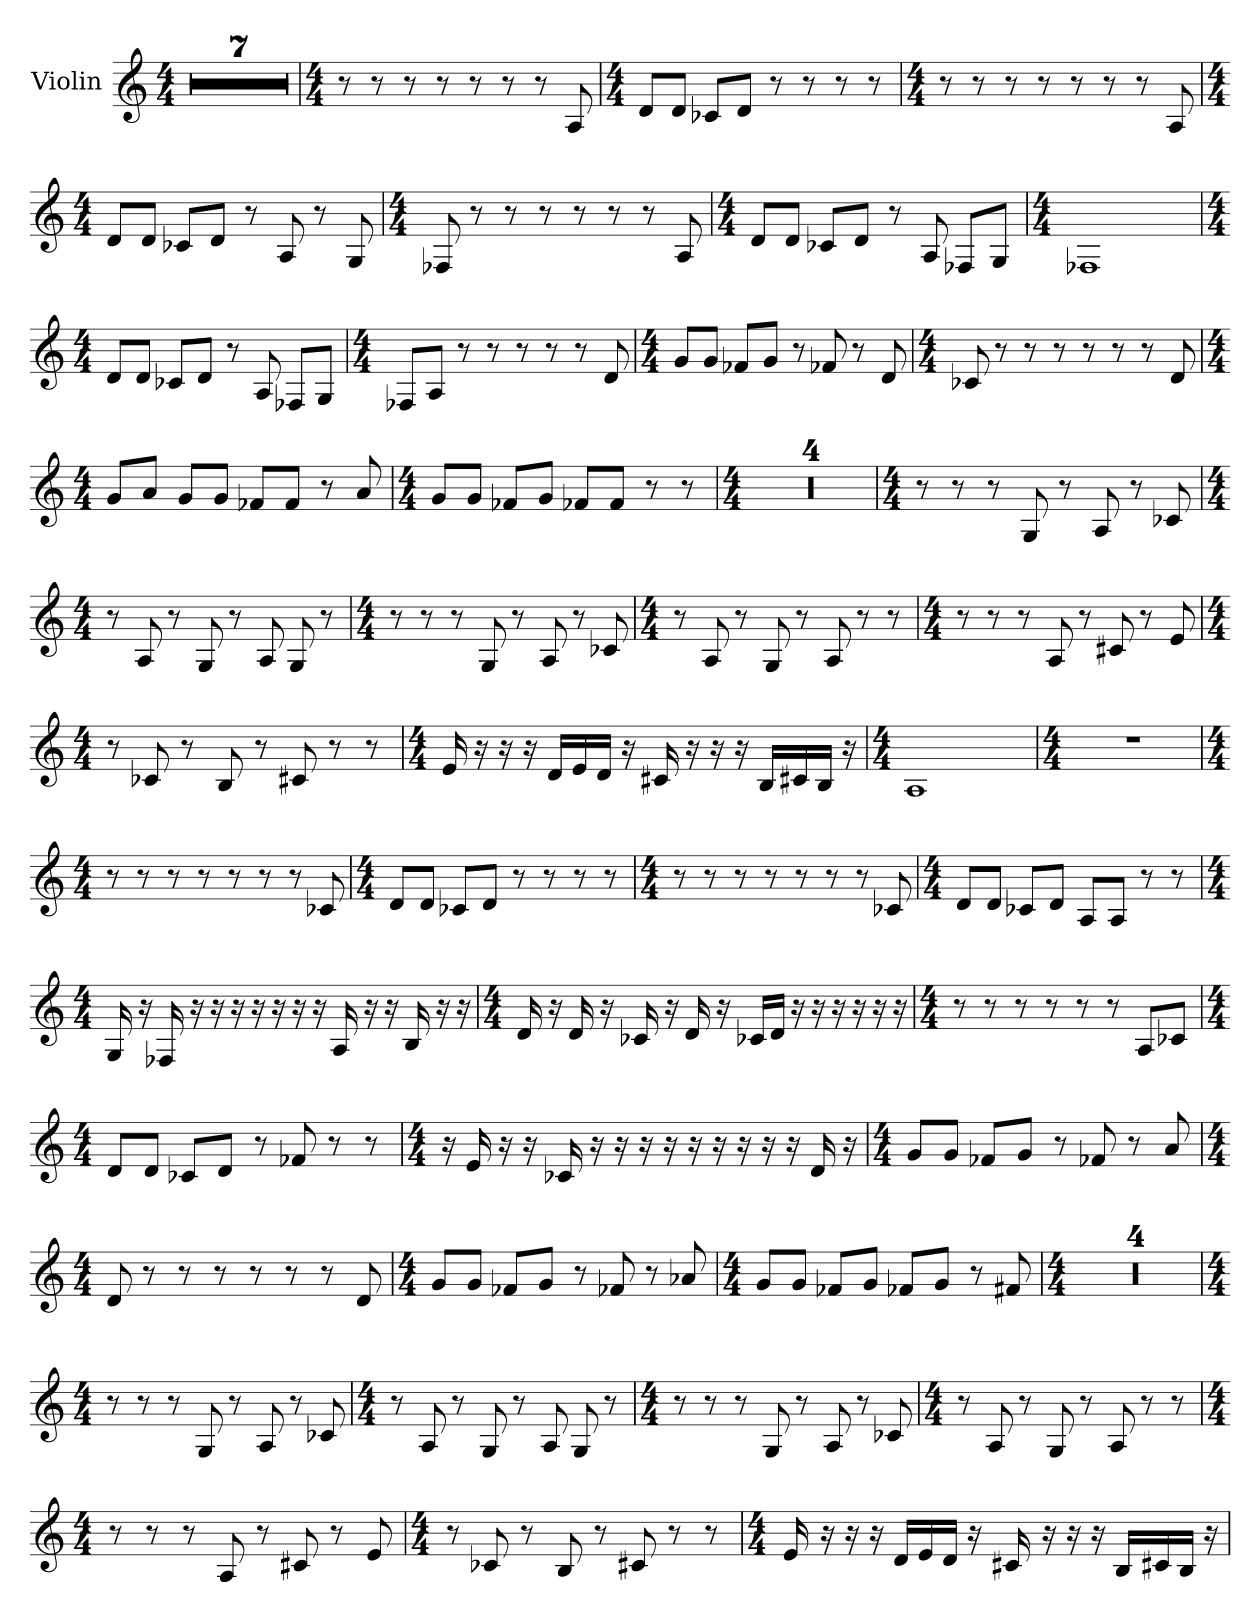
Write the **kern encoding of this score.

**kern
*part1
*staff1
*I"Violin
*I'Vln
*M4/4
=
1r
=
*M4/4
1r
=
*M4/4
1r
=
*M4/4
1r
=
*M4/4
1r
=
*M4/4
1r
=
*M4/4
1r
=
*M4/4
8r
8r
8r
8r
8r
8r
8r
8A
=
*M4/4
8dL
8dJ
8c-XL
8dJ
8r
8r
8r
8r
=
*M4/4
8r
8r
8r
8r
8r
8r
8r
8A
=
*M4/4
8dL
8dJ
8c-XL
8dJ
8r
8A
8r
8G
=
*M4/4
8F-X
8r
8r
8r
8r
8r
8r
8A
=
*M4/4
8dL
8dJ
8c-XL
8dJ
8r
8A
8F-XL
8GJ
=
*M4/4
1F-X
=
*M4/4
8dL
8dJ
8c-XL
8dJ
8r
8A
8F-XL
8GJ
=
*M4/4
8F-XL
8AJ
8r
8r
8r
8r
8r
8d
=
*M4/4
8gL
8gJ
8f-XL
8gJ
8r
8f-X
8r
8d
=
*M4/4
8c-X
8r
8r
8r
8r
8r
8r
8d
=
*M4/4
8gL
8aJ
8gL
8gJ
8f-XL
8f-J
8r
8a
=
*M4/4
8gL
8gJ
8f-XL
8gJ
8f-XL
8f-J
8r
8r
=
*M4/4
1r
=
*M4/4
1r
=
*M4/4
1r
=
*M4/4
1r
=
*M4/4
8r
8r
8r
8G
8r
8A
8r
8c-X
=
*M4/4
8r
8A
8r
8G
8r
8A
8G
8r
=
*M4/4
8r
8r
8r
8G
8r
8A
8r
8c-X
=
*M4/4
8r
8A
8r
8G
8r
8A
8r
8r
=
*M4/4
8r
8r
8r
8A
8r
8c#X
8r
8e
=
*M4/4
8r
8c-X
8r
8B
8r
8c#X
8r
8r
=
*M4/4
16e
16r
16r
16r
16dLL
16e
16dJJ
16r
16c#X
16r
16r
16r
16BLL
16c#X
16BJJ
16r
=
*M4/4
1A
=
*M4/4
1r
=
*M4/4
8r
8r
8r
8r
8r
8r
8r
8c-X
=
*M4/4
8dL
8dJ
8c-XL
8dJ
8r
8r
8r
8r
=
*M4/4
8r
8r
8r
8r
8r
8r
8r
8c-X
=
*M4/4
8dL
8dJ
8c-XL
8dJ
8AL
8AJ
8r
8r
=
*M4/4
16G
16r
16F-X
16r
16r
16r
16r
16r
16r
16r
16A
16r
16r
16B
16r
16r
=
*M4/4
16d
16r
16d
16r
16c-X
16r
16d
16r
16c-XLL
16dJJ
16r
16r
16r
16r
16r
16r
=
*M4/4
8r
8r
8r
8r
8r
8r
8AL
8c-XJ
=
*M4/4
8dL
8dJ
8c-XL
8dJ
8r
8f-X
8r
8r
=
*M4/4
16r
16e
16r
16r
16c-X
16r
16r
16r
16r
16r
16r
16r
16r
16r
16d
16r
=
*M4/4
8gL
8gJ
8f-XL
8gJ
8r
8f-X
8r
8a
=
*M4/4
8d
8r
8r
8r
8r
8r
8r
8d
=
*M4/4
8gL
8gJ
8f-XL
8gJ
8r
8f-X
8r
8a-X
=
*M4/4
8gL
8gJ
8f-XL
8gJ
8f-XL
8gJ
8r
8f#X
=
*M4/4
1r
=
*M4/4
1r
=
*M4/4
1r
=
*M4/4
1r
=
*M4/4
8r
8r
8r
8G
8r
8A
8r
8c-X
=
*M4/4
8r
8A
8r
8G
8r
8A
8G
8r
=
*M4/4
8r
8r
8r
8G
8r
8A
8r
8c-X
=
*M4/4
8r
8A
8r
8G
8r
8A
8r
8r
=
*M4/4
8r
8r
8r
8A
8r
8c#X
8r
8e
=
*M4/4
8r
8c-X
8r
8B
8r
8c#X
8r
8r
=
*M4/4
16e
16r
16r
16r
16dLL
16e
16dJJ
16r
16c#X
16r
16r
16r
16BLL
16c#X
16BJJ
16r
=
*-
